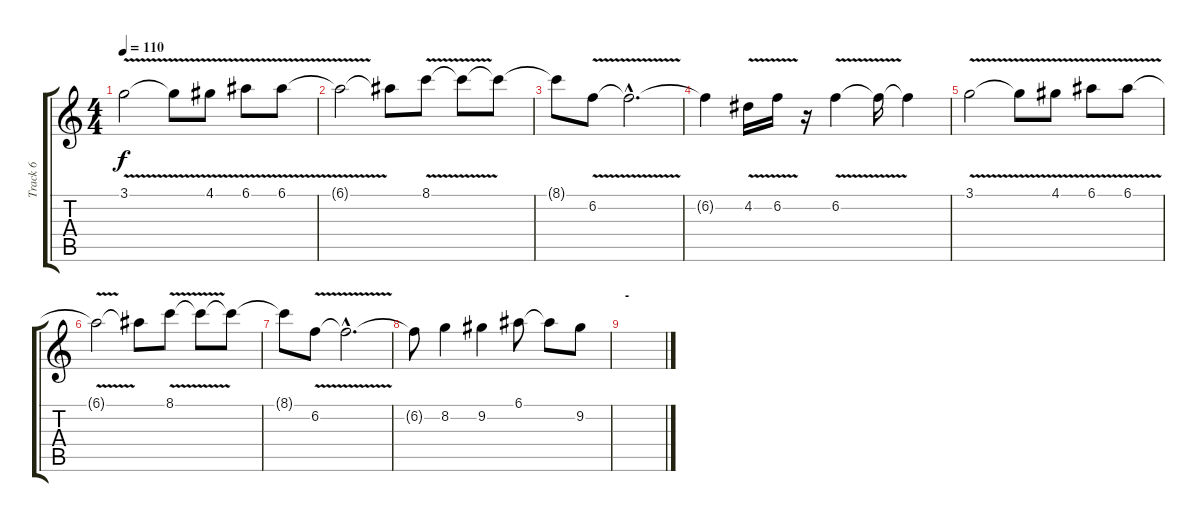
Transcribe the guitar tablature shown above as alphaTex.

\track ("Track 6" "Track 6") {instrument electricguitarjazz}
\staff {score tabs}
\tuning (E4 B3 G3 D3 A2 E2) {hide}
\ts (4 4)
\tempo 110
\clef g2
\ks c
3.1{v}.2{dy f} 3.1{t}.8 4.1{v}.8 6.1{v}.8 6.1{v}.8 |
6.1{t}.2 6.1{t}.8 8.1{v}.8 8.1{t}.8 8.1{t}.8 |
8.1{t}.8 6.2{v}.8 6.2{hac t}.2{d} |
6.2{t}.4 4.2{v}.16 6.2{v}.16 r.16 6.2{v}.4 6.2{t}.16 6.2{t}.4 |
3.1{v}.2 3.1{t}.8 4.1{v}.8 6.1{v}.8 6.1{v}.8 |
6.1{t}.2 6.1{t}.8 8.1{v}.8 8.1{t}.8 8.1{t}.8 |
8.1{t}.8 6.2{v}.8 6.2{hac t}.2{d} |
6.2{t}.8 8.2.4 9.2.4 6.1.8 6.1{t}.8 9.2.8 |
\section ("" "-")
